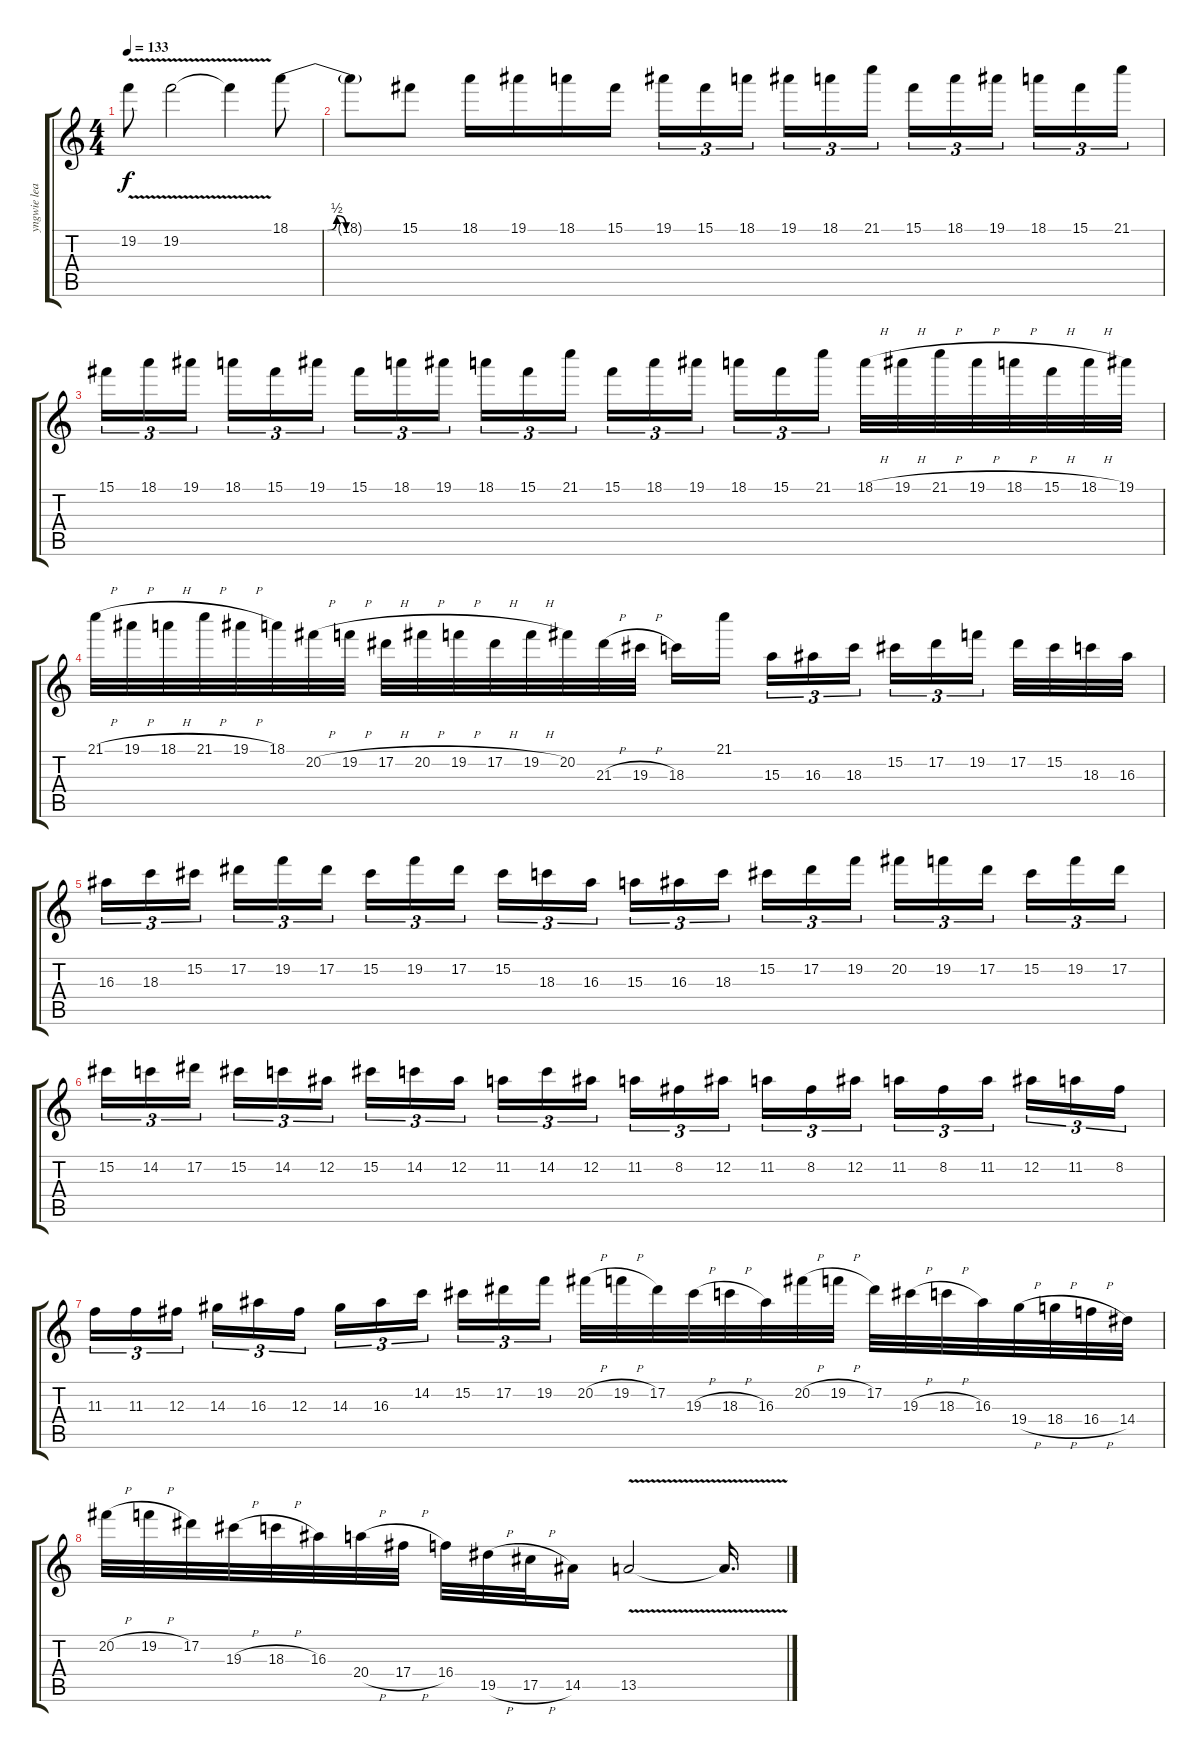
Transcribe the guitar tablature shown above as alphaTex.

\track ("yngwie lead 1" "yngwie lea") {instrument distortionguitar}
\staff {score tabs}
\tuning (Eb4 Bb3 Gb3 Db3 Ab2 Eb2) {hide}
\ts (4 4)
\tempo 133
\clef g2
\ks c
19.2{v t}.8{dy f} 19.2{v}.2 19.2{t}.4 18.1{be (custom 0 0 20 0 25 2 30 0 60 0)}.8 |
18.1{t}.8 15.1.8 18.1.16 19.1.16 18.1.16 15.1.16 19.1.16{tu (3 2)} 15.1.16{tu (3 2)} 18.1.16{tu (3 2) beam splitsecondary} 19.1.16{tu (3 2)} 18.1.16{tu (3 2)} 21.1.16{tu (3 2)} 15.1.16{tu (3 2)} 18.1.16{tu (3 2)} 19.1.16{tu (3 2) beam splitsecondary} 18.1.16{tu (3 2)} 15.1.16{tu (3 2)} 21.1.16{tu (3 2)} |
15.1.16{tu (3 2)} 18.1.16{tu (3 2)} 19.1.16{tu (3 2) beam splitsecondary} 18.1.16{tu (3 2)} 15.1.16{tu (3 2)} 19.1.16{tu (3 2)} 15.1.16{tu (3 2)} 18.1.16{tu (3 2)} 19.1.16{tu (3 2) beam splitsecondary} 18.1.16{tu (3 2)} 15.1.16{tu (3 2)} 21.1.16{tu (3 2)} 15.1.16{tu (3 2)} 18.1.16{tu (3 2)} 19.1.16{tu (3 2) beam splitsecondary} 18.1.16{tu (3 2)} 15.1.16{tu (3 2)} 21.1.16{tu (3 2)} 18.1{h}.32 19.1{h}.32 21.1{h}.32 19.1{h}.32 18.1{h}.32 15.1{h}.32 18.1{h}.32 19.1.32 |
21.1{h}.32 19.1{h}.32 18.1{h}.32 21.1{h}.32 19.1{h}.32 18.1.32 20.2{h}.32 19.2{h}.32 17.2{h}.32 20.2{h}.32 19.2{h}.32 17.2{h}.32 19.2{h}.32 20.2.32 21.3{h}.32 19.3{h}.32 18.3.16 21.1.16{beam splitsecondary} 15.3.16{tu (3 2)} 16.3.16{tu (3 2)} 18.3.16{tu (3 2)} 15.2.16{tu (3 2)} 17.2.16{tu (3 2)} 19.2.16{tu (3 2) beam splitsecondary} 17.2.32 15.2.32 18.3.32 16.3.32 |
16.3.16{tu (3 2)} 18.3.16{tu (3 2)} 15.2.16{tu (3 2) beam splitsecondary} 17.2.16{tu (3 2)} 19.2.16{tu (3 2)} 17.2.16{tu (3 2)} 15.2.16{tu (3 2)} 19.2.16{tu (3 2)} 17.2.16{tu (3 2) beam splitsecondary} 15.2.16{tu (3 2)} 18.3.16{tu (3 2)} 16.3.16{tu (3 2)} 15.3.16{tu (3 2)} 16.3.16{tu (3 2)} 18.3.16{tu (3 2) beam splitsecondary} 15.2.16{tu (3 2)} 17.2.16{tu (3 2)} 19.2.16{tu (3 2)} 20.2.16{tu (3 2)} 19.2.16{tu (3 2)} 17.2.16{tu (3 2) beam splitsecondary} 15.2.16{tu (3 2)} 19.2.16{tu (3 2)} 17.2.16{tu (3 2)} |
15.2.16{tu (3 2)} 14.2.16{tu (3 2)} 17.2.16{tu (3 2) beam splitsecondary} 15.2.16{tu (3 2)} 14.2.16{tu (3 2)} 12.2.16{tu (3 2)} 15.2.16{tu (3 2)} 14.2.16{tu (3 2)} 12.2.16{tu (3 2) beam splitsecondary} 11.2.16{tu (3 2)} 14.2.16{tu (3 2)} 12.2.16{tu (3 2)} 11.2.16{tu (3 2)} 8.2.16{tu (3 2)} 12.2.16{tu (3 2) beam splitsecondary} 11.2.16{tu (3 2)} 8.2.16{tu (3 2)} 12.2.16{tu (3 2)} 11.2.16{tu (3 2)} 8.2.16{tu (3 2)} 11.2.16{tu (3 2) beam splitsecondary} 12.2.16{tu (3 2)} 11.2.16{tu (3 2)} 8.2.16{tu (3 2)} |
11.3.16{tu (3 2)} 11.3.16{tu (3 2)} 12.3.16{tu (3 2) beam splitsecondary} 14.3.16{tu (3 2)} 16.3.16{tu (3 2)} 12.3.16{tu (3 2)} 14.3.16{tu (3 2)} 16.3.16{tu (3 2)} 14.2.16{tu (3 2) beam splitsecondary} 15.2.16{tu (3 2)} 17.2.16{tu (3 2)} 19.2.16{tu (3 2)} 20.2{h}.32 19.2{h}.32 17.2.32 19.3{h}.32 18.3{h}.32 16.3.32 20.2{h}.32 19.2{h}.32 17.2.32 19.3{h}.32 18.3{h}.32 16.3.32 19.4{h}.32 18.4{h}.32 16.4{h}.32 14.4.32 |
20.2{h}.32 19.2{h}.32 17.2.32 19.3{h}.32 18.3{h}.32 16.3.32 20.4{h}.32 17.4{h}.32 16.4.32 19.5{h}.32 17.5{h}.32 14.5.16 13.5{v}.2 13.5{t}.16{d}
